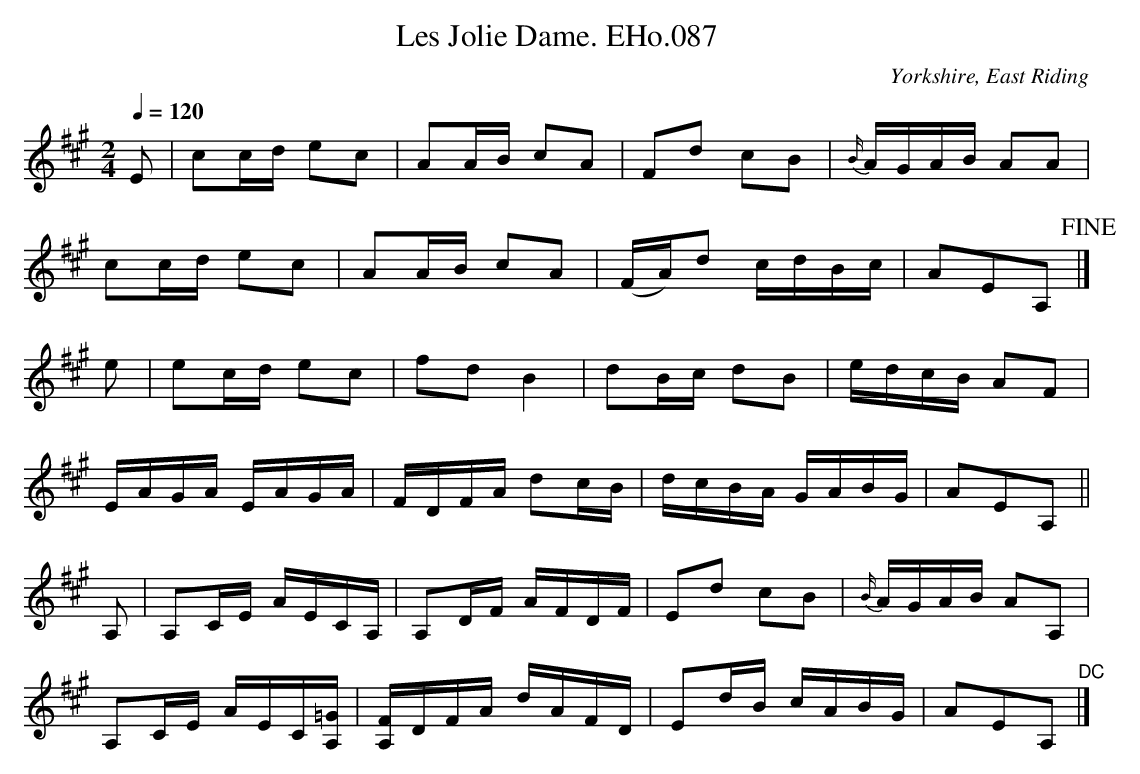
X:1
T:Jolie Dame. EHo.087, Les
M:2/4
L:1/8
Q:1/4=120
O:Yorkshire, East Riding
K:A
E|cc/d/ ec|AA/B/ cA|Fd cB|{B/}A/G/A/B/ AA|
cc/d/ ec|AA/B/ cA|(F/A/)d c/d/B/c/|AEA,!fine!|]
e|ec/d/ ec|fdB2|dB/c/ dB|e/d/c/B/ AF|
E/A/G/A/ E/A/G/A/|F/D/F/A/ dc/B/|d/c/B/A/ G/A/B/G/|AEA,||
A,|A,C/E/ A/E/C/A,/|A,D/F/ A/F/D/F/|Ed cB|{B/}A/G/A/B/ AA,|
A,C/E/ A/E/C/[=G/A,/]|[F/A,/]D/F/A/ d/A/F/D/|Ed/B/ c/A/B/G/|AEA,"^DC"|]
